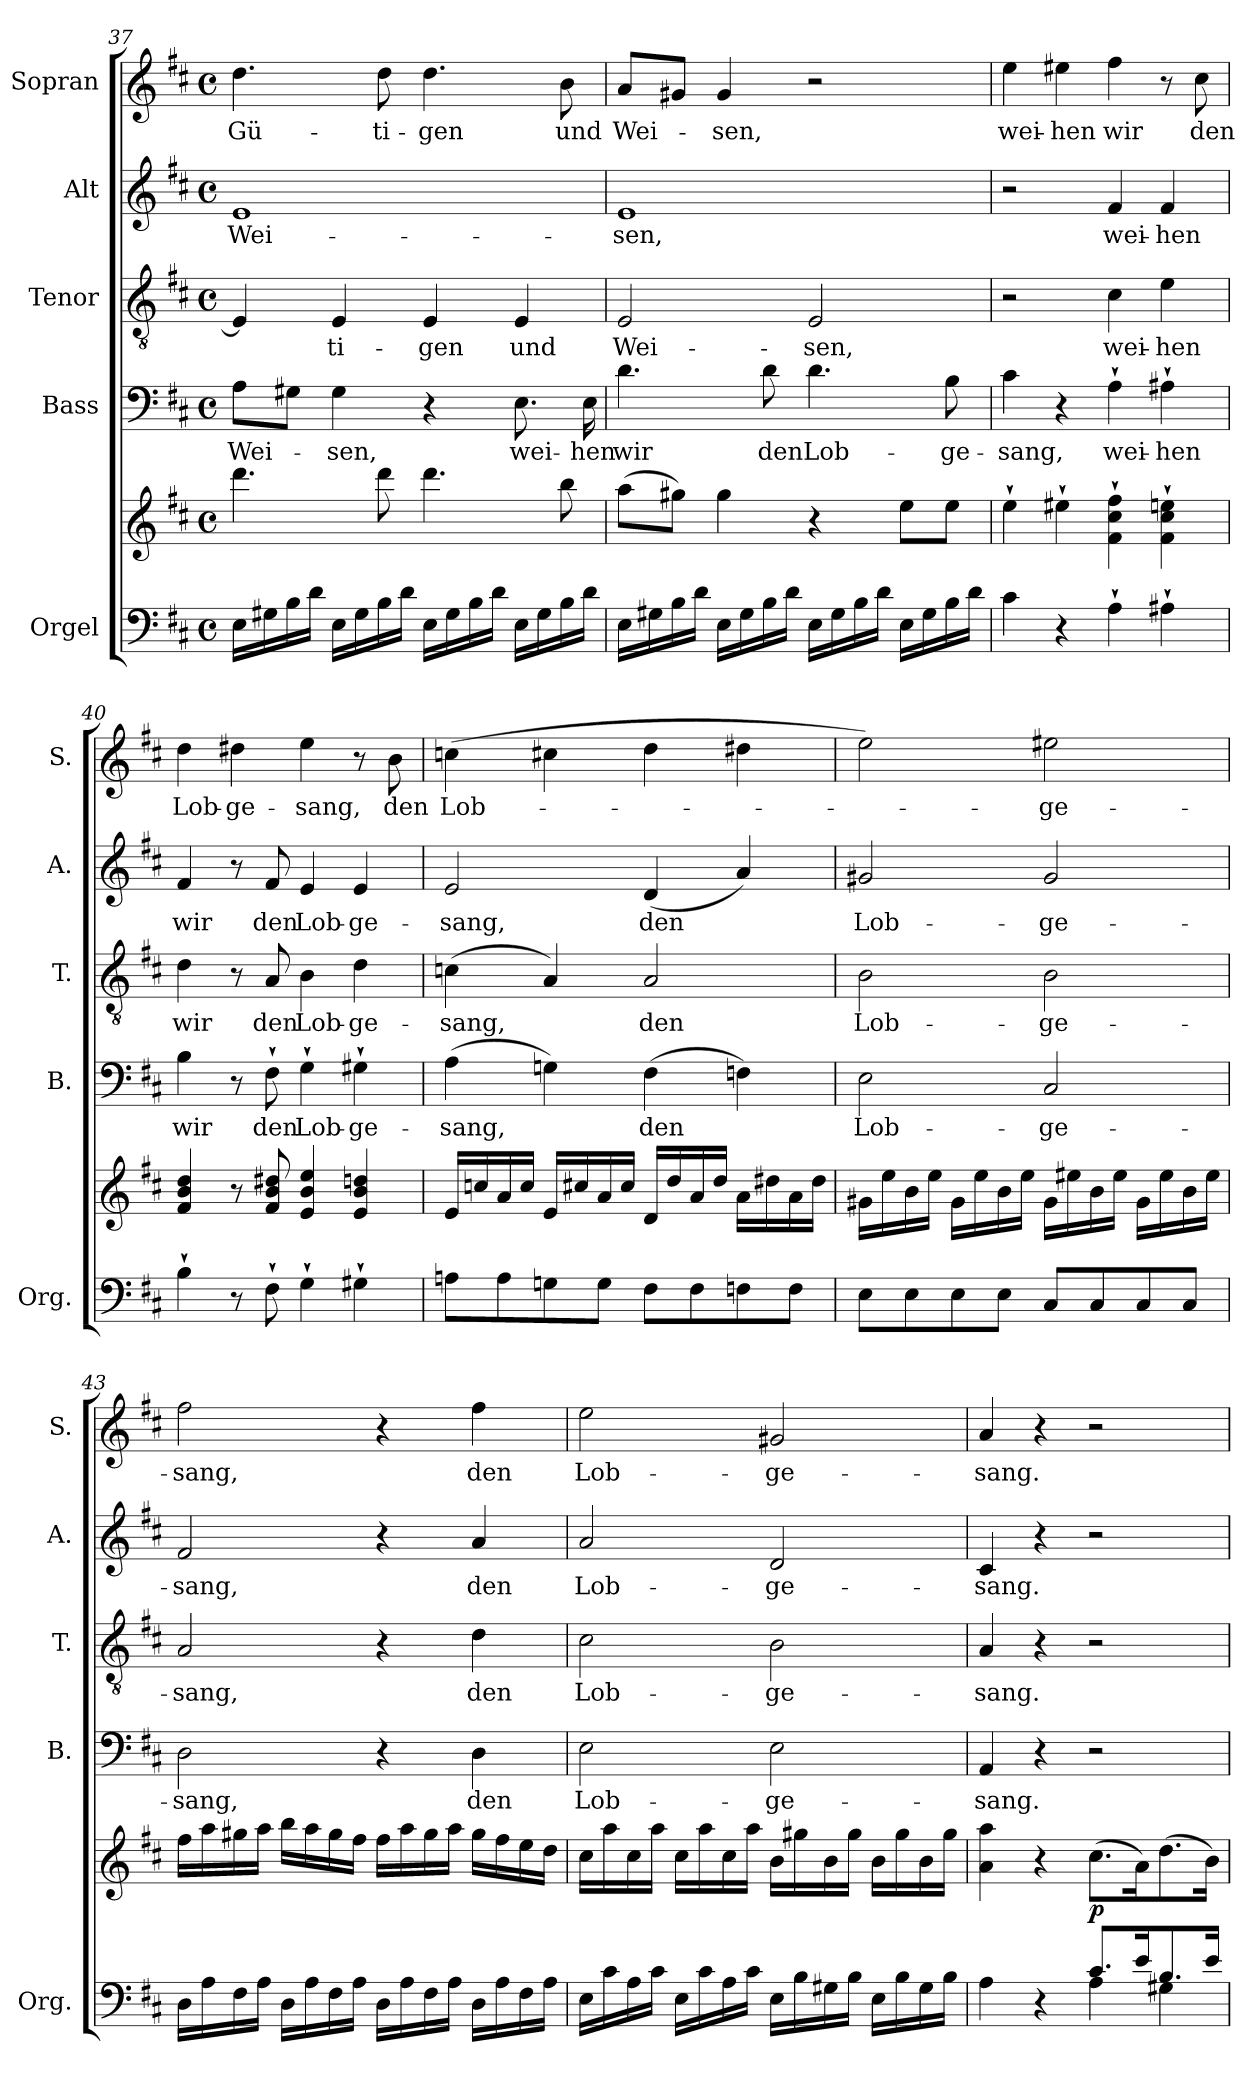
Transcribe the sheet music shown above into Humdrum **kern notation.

**kern	**kern	**dynam	**kern	**text	**kern	**text	**kern	**text	**kern	**text
*part5	*part5	*part5	*part4	*part4	*part3	*part3	*part2	*part2	*part1	*part1
*staff6	*staff5	*staff5/6	*staff4	*staff4	*staff3	*staff3	*staff2	*staff2	*staff1	*staff1
*I"Orgel	*	*	*I"Bass	*	*I"Tenor	*	*I"Alt	*	*I"Sopran	*
*I'Org.	*	*	*I'B.	*	*I'T.	*	*I'A.	*	*I'S.	*
!!LO:PB:g=z
*clefF4	*clefG2	*	*clefF4	*	*clefGv2	*	*clefG2	*	*clefG2	*
*k[f#c#]	*k[f#c#]	*	*k[f#c#]	*	*k[f#c#]	*	*k[f#c#]	*	*k[f#c#]	*
*D:	*D:	*	*D:	*	*D:	*	*D:	*	*D:	*
*M4/4	*M4/4	*	*M4/4	*	*M4/4	*	*M4/4	*	*M4/4	*
*met(c)	*met(c)	*	*met(c)	*	*met(c)	*	*met(c)	*	*met(c)	*
=37	=37	=37	=37	=37	=37	=37	=37	=37	=37	=37
!	!	!	!	!LO:LY:b	!	!	!	!LO:LY:b	!	!LO:LY:b
16E\LL	4.ddd\	.	8A\L	Wei-	4E/]	.	1e	Wei-	4.dd\	Gü-
16G#X\	.	.	.	.	.	.	.	.	.	.
16B\	.	.	8G#X\J	.	.	.	.	.	.	.
16d\JJ	.	.	.	.	.	.	.	.	.	.
!	!	!	!	!LO:LY:b	!	!LO:LY:b	!	!	!	!
16E\LL	.	.	4G#\	-sen,	4E/	-ti-	.	.	.	.
16G#\	.	.	.	.	.	.	.	.	.	.
!	!	!	!	!	!	!	!	!	!	!LO:LY:b
16B\	8ddd\	.	.	.	.	.	.	.	8dd\	-ti-
16d\JJ	.	.	.	.	.	.	.	.	.	.
!	!	!	!	!	!	!LO:LY:b	!	!	!	!LO:LY:b
16E\LL	4.ddd\	.	4r	.	4E/	-gen	.	.	4.dd\	-gen
16G#\	.	.	.	.	.	.	.	.	.	.
16B\	.	.	.	.	.	.	.	.	.	.
16d\JJ	.	.	.	.	.	.	.	.	.	.
!	!	!	!	!LO:LY:b	!	!LO:LY:b	!	!	!	!
16E\LL	.	.	8.E\	wei-	4E/	und	.	.	.	.
16G#\	.	.	.	.	.	.	.	.	.	.
!	!	!	!	!	!	!	!	!	!	!LO:LY:b
16B\	8bb\	.	.	.	.	.	.	.	8b\	und
!	!	!	!	!LO:LY:b	!	!	!	!	!	!
16d\JJ	.	.	16E\	-hen	.	.	.	.	.	.
=38	=38	=38	=38	=38	=38	=38	=38	=38	=38	=38
!	!	!	!	!LO:LY:b	!	!LO:LY:b	!	!LO:LY:b	!	!LO:LY:b
16E\LL	(>8aa\L	.	4.d\	wir	2E/	Wei-	1e	-sen,	8a/L	Wei-
16G#X\	.	.	.	.	.	.	.	.	.	.
16B\	8gg#X\J)	.	.	.	.	.	.	.	8g#X/J	.
16d\JJ	.	.	.	.	.	.	.	.	.	.
!	!	!	!	!	!	!	!	!	!	!LO:LY:b
16E\LL	4gg#\	.	.	.	.	.	.	.	4g#/	-sen,
16G#\	.	.	.	.	.	.	.	.	.	.
!	!	!	!	!LO:LY:b	!	!	!	!	!	!
16B\	.	.	8d\	den	.	.	.	.	.	.
16d\JJ	.	.	.	.	.	.	.	.	.	.
!	!	!	!	!LO:LY:b	!	!LO:LY:b	!	!	!	!
16E\LL	4r	.	4.d\	Lob-	2E/	-sen,	.	.	2r	.
16G#\	.	.	.	.	.	.	.	.	.	.
16B\	.	.	.	.	.	.	.	.	.	.
16d\JJ	.	.	.	.	.	.	.	.	.	.
16E\LL	8ee\L	.	.	.	.	.	.	.	.	.
16G#\	.	.	.	.	.	.	.	.	.	.
!	!	!	!	!LO:LY:b	!	!	!	!	!	!
16B\	8ee\J	.	8B\	-ge-	.	.	.	.	.	.
16d\JJ	.	.	.	.	.	.	.	.	.	.
=39	=39	=39	=39	=39	=39	=39	=39	=39	=39	=39
!	!	!	!	!LO:LY:b	!	!	!	!	!	!LO:LY:b
4c#\	4ee`>\	.	4c#\	-sang,	2r	.	2r	.	4ee\	wei-
!	!	!	!	!	!	!	!	!	!	!LO:LY:b
4r	4ee#X`>\	.	4r	.	.	.	.	.	4ee#X\	-hen
!	!	!	!	!LO:LY:b	!	!LO:LY:b	!	!LO:LY:b	!	!LO:LY:b
4A`>\	4f#\`> 4cc#\`> 4ff#\`>	.	4A`>\	wei-	4c#\	wei-	4f#/	wei-	4ff#\	wir
!	!	!	!	!LO:LY:b	!	!LO:LY:b	!	!LO:LY:b	!	!
4A#X`>\	4f#\`> 4cc#\`> 4een\`>	.	4A#X`>\	-hen	4e\	-hen	4f#/	-hen	8r	.
!	!	!	!	!	!	!	!	!	!	!LO:LY:b
.	.	.	.	.	.	.	.	.	8cc#\	den
=40	=40	=40	=40	=40	=40	=40	=40	=40	=40	=40
!	!	!	!	!LO:LY:b	!	!LO:LY:b	!	!LO:LY:b	!	!LO:LY:b
4B`>\	4f#/ 4b/ 4dd/	.	4B\	wir	4d\	wir	4f#/	wir	4dd\	Lob-
!	!	!	!	!	!	!	!	!	!	!LO:LY:b
8r	8r	.	8r	.	8r	.	8r	.	4dd#X\	-ge-
!	!	!	!	!LO:LY:b	!	!LO:LY:b	!	!LO:LY:b	!	!
8F#`>\	8f#/ 8b/ 8dd#X/	.	8F#`>\	den	8A/	den	8f#/	den	.	.
!	!	!	!	!LO:LY:b	!	!LO:LY:b	!	!LO:LY:b	!	!LO:LY:b
4G`>\	4e/ 4b/ 4ee/	.	4G`>\	Lob-	4B\	Lob-	4e/	Lob-	4ee\	-sang,
!	!	!	!	!LO:LY:b	!	!LO:LY:b	!	!LO:LY:b	!	!
4G#X`>\	4e/ 4b/ 4ddn/	.	4G#X`>\	-ge-	4d\	-ge-	4e/	-ge-	8r	.
!	!	!	!	!	!	!	!	!	!	!LO:LY:b
.	.	.	.	.	.	.	.	.	8b\	den
!!LO:LB:g=z
=41	=41	=41	=41	=41	=41	=41	=41	=41	=41	=41
!	!	!	!	!LO:LY:b	!	!LO:LY:b	!	!LO:LY:b	!	!LO:LY:b
8An\L	16e/LL	.	(>4A\	-sang,	(>4cn\	-sang,	2e/	-sang,	(>4ccn\	Lob-
.	16ccn/	.	.	.	.	.	.	.	.	.
8A\	16a/	.	.	.	.	.	.	.	.	.
.	16cc/JJ	.	.	.	.	.	.	.	.	.
8Gn\	16e/LL	.	4Gn\)	.	4A/)	.	.	.	4cc#X\	.
.	16cc#X/	.	.	.	.	.	.	.	.	.
8G\J	16a/	.	.	.	.	.	.	.	.	.
.	16cc#/JJ	.	.	.	.	.	.	.	.	.
!	!	!	!	!LO:LY:b	!	!LO:LY:b	!	!LO:LY:b	!	!
8F#\L	16d/LL	.	(>4F#\	den	2A/	den	(<4d/	den	4dd\	.
.	16dd/	.	.	.	.	.	.	.	.	.
8F#\	16a/	.	.	.	.	.	.	.	.	.
.	16dd/JJ	.	.	.	.	.	.	.	.	.
8Fn\	16a\LL	.	4Fn\)	.	.	.	4a/)	.	4dd#X\	.
.	16dd#X\	.	.	.	.	.	.	.	.	.
8F\J	16a\	.	.	.	.	.	.	.	.	.
.	16dd#\JJ	.	.	.	.	.	.	.	.	.
=42	=42	=42	=42	=42	=42	=42	=42	=42	=42	=42
!	!	!	!	!LO:LY:b	!	!LO:LY:b	!	!LO:LY:b	!	!
8E\L	16g#X\LL	.	2E\	Lob-	2B\	Lob-	2g#X/	Lob-	2ee\)	.
.	16ee\	.	.	.	.	.	.	.	.	.
8E\	16b\	.	.	.	.	.	.	.	.	.
.	16ee\JJ	.	.	.	.	.	.	.	.	.
8E\	16g#\LL	.	.	.	.	.	.	.	.	.
.	16ee\	.	.	.	.	.	.	.	.	.
8E\J	16b\	.	.	.	.	.	.	.	.	.
.	16ee\JJ	.	.	.	.	.	.	.	.	.
!	!	!	!	!LO:LY:b	!	!LO:LY:b	!	!LO:LY:b	!	!LO:LY:b
8C#/L	16g#\LL	.	2C#/	-ge-	2B\	-ge-	2g#/	-ge-	2ee#X\	-ge-
.	16ee#X\	.	.	.	.	.	.	.	.	.
8C#/	16b\	.	.	.	.	.	.	.	.	.
.	16ee#\JJ	.	.	.	.	.	.	.	.	.
8C#/	16g#\LL	.	.	.	.	.	.	.	.	.
.	16ee#\	.	.	.	.	.	.	.	.	.
8C#/J	16b\	.	.	.	.	.	.	.	.	.
.	16ee#\JJ	.	.	.	.	.	.	.	.	.
=43	=43	=43	=43	=43	=43	=43	=43	=43	=43	=43
!	!	!	!	!LO:LY:b	!	!LO:LY:b	!	!LO:LY:b	!	!LO:LY:b
16D\LL	16ff#\LL	.	2D\	-sang,	2A/	-sang,	2f#/	-sang,	2ff#\	-sang,
16A\	16aa\	.	.	.	.	.	.	.	.	.
16F#\	16gg#X\	.	.	.	.	.	.	.	.	.
16A\JJ	16aa\JJ	.	.	.	.	.	.	.	.	.
16D\LL	16bb\LL	.	.	.	.	.	.	.	.	.
16A\	16aa\	.	.	.	.	.	.	.	.	.
16F#\	16gg#\	.	.	.	.	.	.	.	.	.
16A\JJ	16ff#\JJ	.	.	.	.	.	.	.	.	.
16D\LL	16ff#\LL	.	4r	.	4r	.	4r	.	4r	.
16A\	16aa\	.	.	.	.	.	.	.	.	.
16F#\	16gg#\	.	.	.	.	.	.	.	.	.
16A\JJ	16aa\JJ	.	.	.	.	.	.	.	.	.
!	!	!	!	!LO:LY:b	!	!LO:LY:b	!	!LO:LY:b	!	!LO:LY:b
16D\LL	16gg#\LL	.	4D\	den	4d\	den	4a/	den	4ff#\	den
16A\	16ff#\	.	.	.	.	.	.	.	.	.
16F#\	16ee\	.	.	.	.	.	.	.	.	.
16A\JJ	16dd\JJ	.	.	.	.	.	.	.	.	.
=44	=44	=44	=44	=44	=44	=44	=44	=44	=44	=44
!	!	!	!	!LO:LY:b	!	!LO:LY:b	!	!LO:LY:b	!	!LO:LY:b
16E\LL	16cc#\LL	.	2E\	Lob-	2c#\	Lob-	2a/	Lob-	2ee\	Lob-
16c#\	16aa\	.	.	.	.	.	.	.	.	.
16A\	16cc#\	.	.	.	.	.	.	.	.	.
16c#\JJ	16aa\JJ	.	.	.	.	.	.	.	.	.
16E\LL	16cc#\LL	.	.	.	.	.	.	.	.	.
16c#\	16aa\	.	.	.	.	.	.	.	.	.
16A\	16cc#\	.	.	.	.	.	.	.	.	.
16c#\JJ	16aa\JJ	.	.	.	.	.	.	.	.	.
!	!	!	!	!LO:LY:b	!	!LO:LY:b	!	!LO:LY:b	!	!LO:LY:b
16E\LL	16b\LL	.	2E\	-ge-	2B\	-ge-	2d/	-ge-	2g#X/	-ge-
16B\	16gg#X\	.	.	.	.	.	.	.	.	.
16G#X\	16b\	.	.	.	.	.	.	.	.	.
16B\JJ	16gg#\JJ	.	.	.	.	.	.	.	.	.
16E\LL	16b\LL	.	.	.	.	.	.	.	.	.
16B\	16gg#\	.	.	.	.	.	.	.	.	.
16G#\	16b\	.	.	.	.	.	.	.	.	.
16B\JJ	16gg#\JJ	.	.	.	.	.	.	.	.	.
!!LO:PB:g=z
=45	=45	=45	=45	=45	=45	=45	=45	=45	=45	=45
*^	*	*	*	*	*	*	*	*	*	*
!	!	!	!	!	!LO:LY:b	!	!LO:LY:b	!	!LO:LY:b	!	!LO:LY:b
2ryy	4A\	4a\ 4aa\	.	4AA/	-sang.	4A/	-sang.	4c#/	-sang.	4a/	-sang.
.	4r	4r	.	4r	.	4r	.	4r	.	4r	.
!	!	!	!LO:DY:b	!	!	!	!	!	!	!	!
8.c#/L	4A\	(>8.cc#\L	p	2r	.	2r	.	2r	.	2r	.
16e/k	.	16a\k)	.	.	.	.	.	.	.	.	.
8.B/	4G#X\	(>8.dd\	.	.	.	.	.	.	.	.	.
16e/Jk	.	16b\Jk)	.	.	.	.	.	.	.	.	.
*v	*v	*	*	*	*	*	*	*	*	*	*
=	=	=	=	=	=	=	=	=	=	=
*-	*-	*-	*-	*-	*-	*-	*-	*-	*-	*-
